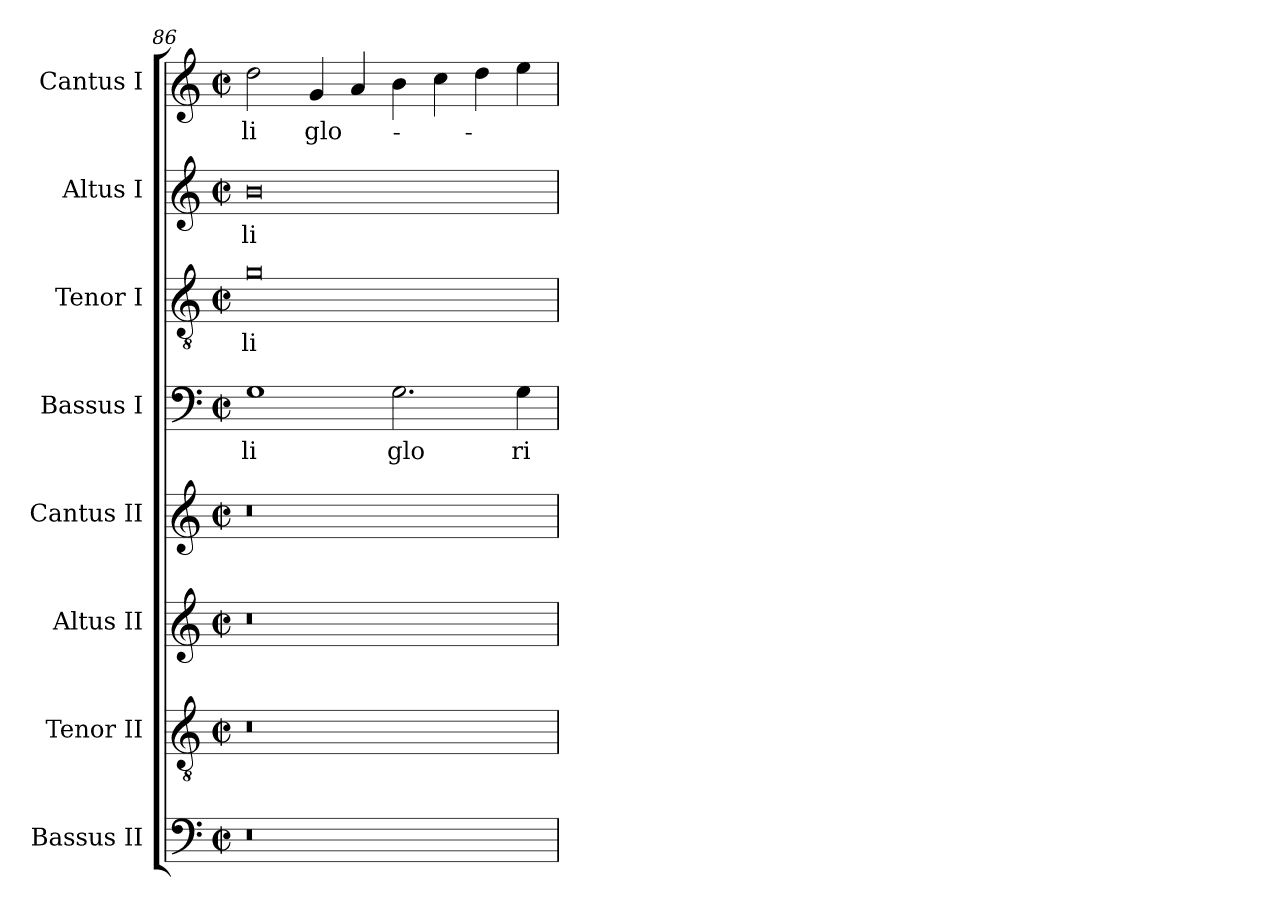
**kern	**kern	**kern	**kern	**kern	**text	**kern	**text	**kern	**text	**kern	**text
*part8	*part7	*part6	*part5	*part4	*part4	*part3	*part3	*part2	*part2	*part1	*part1
*staff8	*staff7	*staff6	*staff5	*staff4	*staff4	*staff3	*staff3	*staff2	*staff2	*staff1	*staff1
*I"Bassus II	*I"Tenor II	*I"Altus II	*I"Cantus II	*I"Bassus I	*	*I"Tenor I	*	*I"Altus I	*	*I"Cantus I	*
*clefF4	*clefGv2	*clefG2	*clefG2	*clefF4	*	*clefGv2	*	*clefG2	*	*clefG2	*
*	*	*	*	*	*	*	*	*k[]	*	*	*
*	*	*	*	*	*	*	*	*C:	*	*	*
*M2/2	*M2/2	*M2/2	*M2/2	*M2/2	*	*M2/2	*	*M2/2	*	*M2/2	*
*met(c|)	*met(c|)	*met(c|)	*met(c|)	*met(c|)	*	*met(c|)	*	*met(c|)	*	*met(c|)	*
=86	=86	=86	=86	=86	=86	=86	=86	=86	=86	=86	=86
!	!	!	!	!	!LO:LY:b:cj	!	!LO:LY:b:cj	!	!LO:LY:b:cj	!	!LO:LY:b:cj
0r	0r	0r	0r	1G	li	0g	li	0b	li	2dd\	-li
!	!	!	!	!	!	!	!	!	!	!	!LO:LY:b
.	.	.	.	.	.	.	.	.	.	4g/	glo-
.	.	.	.	.	.	.	.	.	.	4a/	.
!	!	!	!	!	!LO:LY:b:cj	!	!	!	!	!	!
.	.	.	.	2.G\	glo	.	.	.	.	4b\	.
.	.	.	.	.	.	.	.	.	.	4cc\	.
.	.	.	.	.	.	.	.	.	.	4dd\	.
!	!	!	!	!	!LO:LY:b:cj	!	!	!	!	!	!
.	.	.	.	4G\	ri	.	.	.	.	4ee\	.
=	=	=	=	=	=	=	=	=	=	=	=
*-	*-	*-	*-	*-	*-	*-	*-	*-	*-	*-	*-
